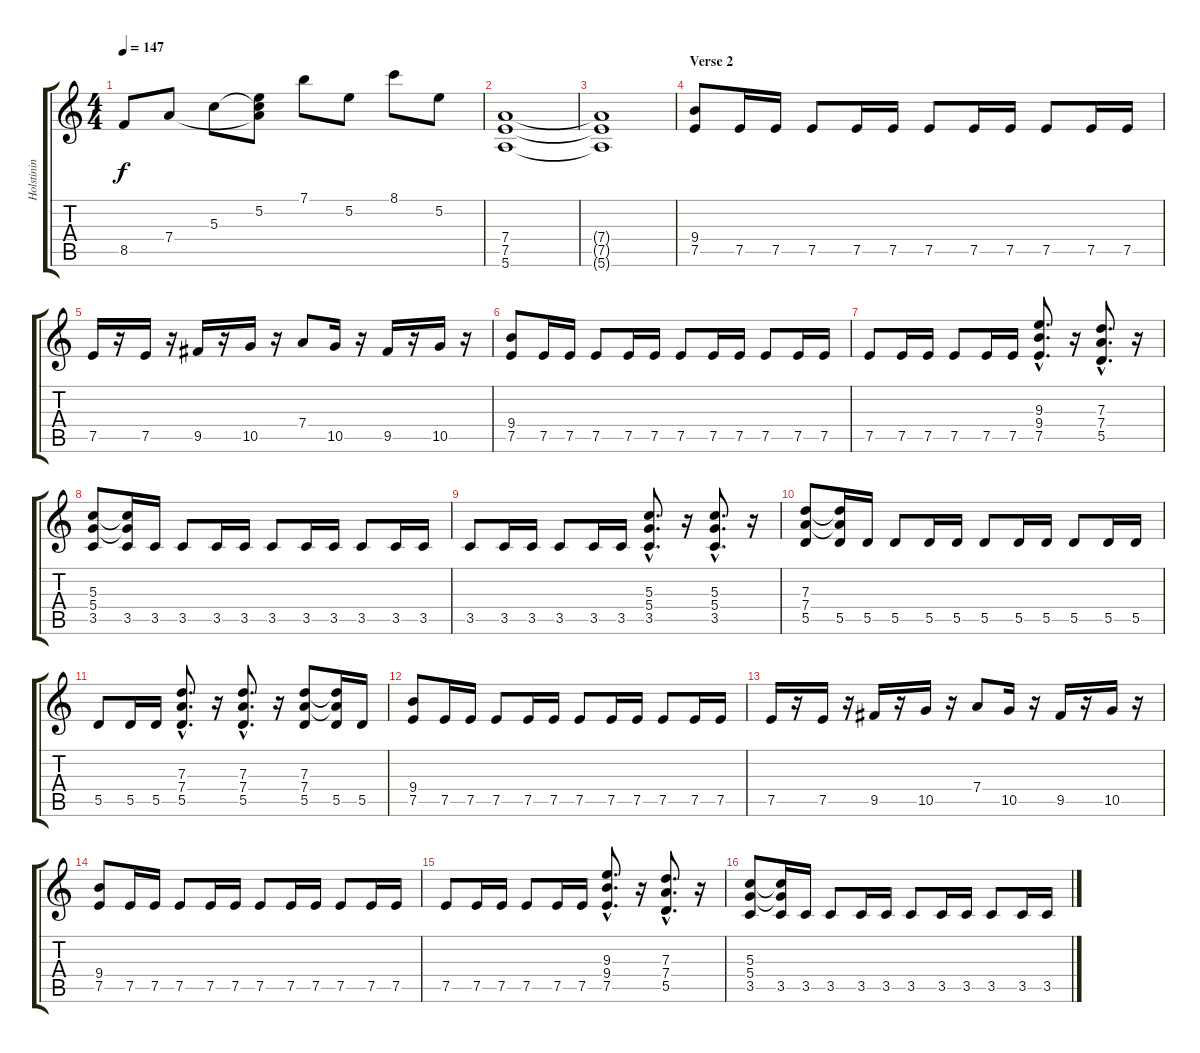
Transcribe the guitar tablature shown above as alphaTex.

\track ("Holstinin" "Holstinin") {instrument overdrivenguitar}
\staff {score tabs}
\tuning (E4 B3 G3 D3 A2 E2) {hide}
\ts (4 4)
\tempo 147
\clef g2
\ks c
8.5.8{dy f} 7.4.8 5.3.8 (5.2 5.3{t} 7.4{t}).8 7.1.8 5.2.8 8.1.8 5.2.8 |
(7.4 7.5 5.6).1 |
(7.4{t} 7.5{t} 5.6{t}).1{volume 10} |
\section ("" "Verse 2")
(9.4 7.5).8 7.5.16 7.5.16 7.5.8 7.5.16 7.5.16 7.5.8 7.5.16 7.5.16 7.5.8 7.5.16 7.5.16 |
7.5.16 r.16 7.5.16 r.16 9.5.16 r.16 10.5.16 r.16 7.4.8 10.5.16 r.16 9.5.16 r.16 10.5.16 r.16 |
(9.4 7.5).8 7.5.16 7.5.16 7.5.8 7.5.16 7.5.16 7.5.8 7.5.16 7.5.16 7.5.8 7.5.16 7.5.16 |
7.5.8 7.5.16 7.5.16 7.5.8 7.5.16 7.5.16 (9.3{hac} 9.4{hac} 7.5{hac}).8{d} r.16 (7.3{hac} 7.4{hac} 5.5{hac}).8{d} r.16 |
(5.3 5.4 3.5).8 (5.3{t} 5.4{t} 3.5).16 3.5.16 3.5.8 3.5.16 3.5.16 3.5.8 3.5.16 3.5.16 3.5.8 3.5.16 3.5.16 |
3.5.8 3.5.16 3.5.16 3.5.8 3.5.16 3.5.16 (5.3{hac} 5.4{hac} 3.5{hac}).8{d} r.16 (5.3{hac} 5.4{hac} 3.5{hac}).8{d} r.16 |
(7.3 7.4 5.5).8 (7.3{t} 7.4{t} 5.5).16 5.5.16 5.5.8 5.5.16 5.5.16 5.5.8 5.5.16 5.5.16 5.5.8 5.5.16 5.5.16 |
5.5.8 5.5.16 5.5.16 (7.3{hac} 7.4{hac} 5.5{hac}).8{d} r.16 (7.3{hac} 7.4{hac} 5.5{hac}).8{d} r.16 (7.3 7.4 5.5).8 (7.3{t} 7.4{t} 5.5).16 5.5.16 |
(9.4 7.5).8 7.5.16 7.5.16 7.5.8 7.5.16 7.5.16 7.5.8 7.5.16 7.5.16 7.5.8 7.5.16 7.5.16 |
7.5.16 r.16 7.5.16 r.16 9.5.16 r.16 10.5.16 r.16 7.4.8 10.5.16 r.16 9.5.16 r.16 10.5.16 r.16 |
(9.4 7.5).8 7.5.16 7.5.16 7.5.8 7.5.16 7.5.16 7.5.8 7.5.16 7.5.16 7.5.8 7.5.16 7.5.16 |
7.5.8 7.5.16 7.5.16 7.5.8 7.5.16 7.5.16 (9.3{hac} 9.4{hac} 7.5{hac}).8{d} r.16 (7.3{hac} 7.4{hac} 5.5{hac}).8{d} r.16 |
(5.3 5.4 3.5).8 (5.3{t} 5.4{t} 3.5).16 3.5.16 3.5.8 3.5.16 3.5.16 3.5.8 3.5.16 3.5.16 3.5.8 3.5.16 3.5.16
